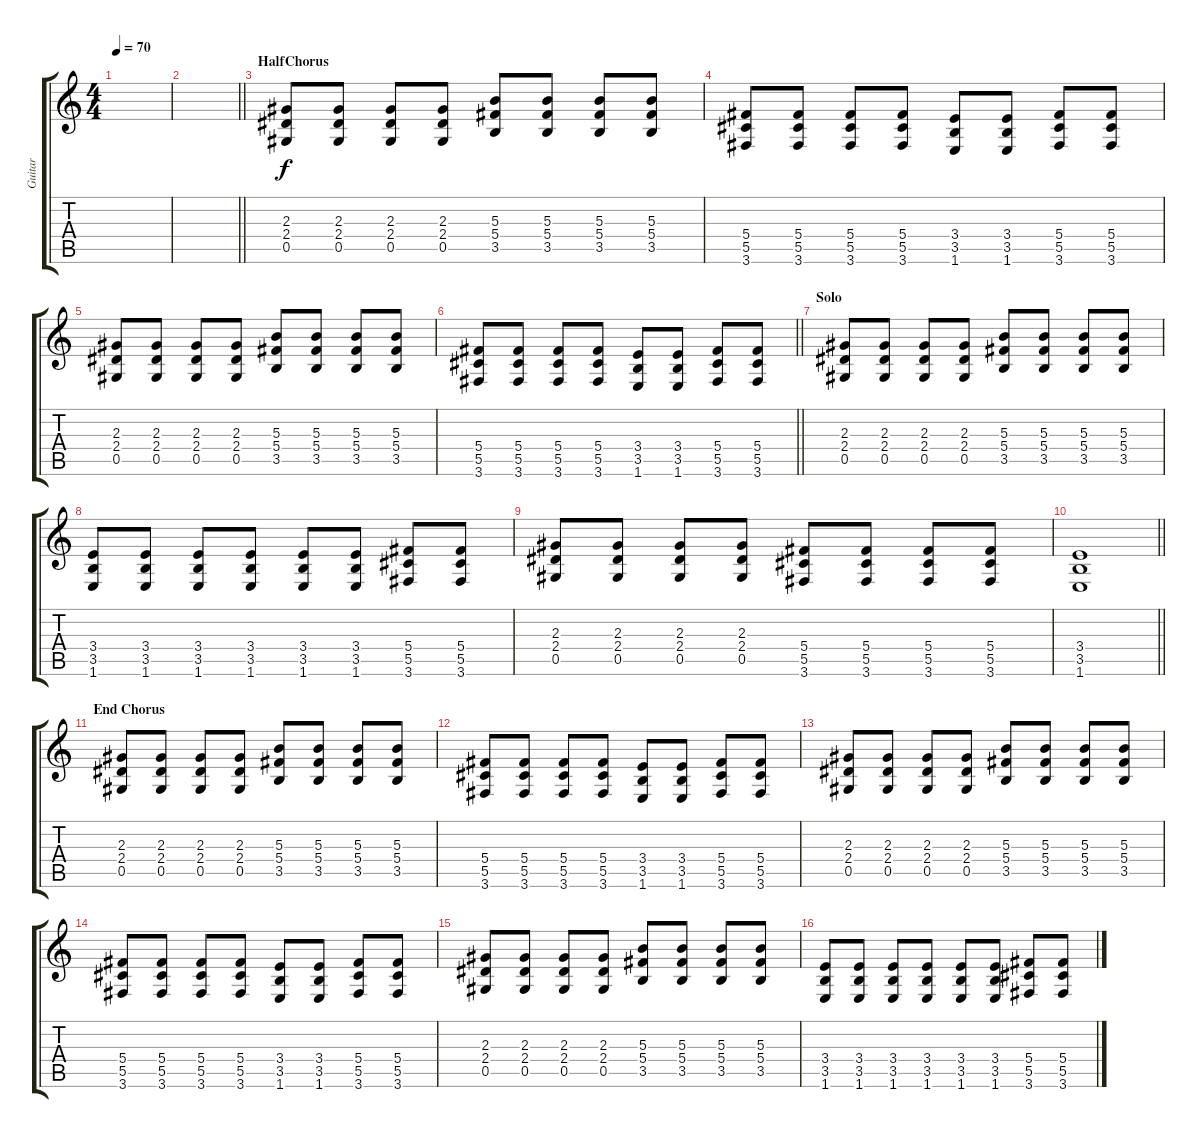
\track ("Guitar" "Guitar") {instrument distortionguitar}
\staff {score tabs}
\tuning (Eb4 Bb3 Gb3 Db3 Ab2 Eb2) {hide}
\ts (4 4)
\tempo 70
\clef g2
\ks c
|
\barLineRight lightlight
|
\section ("" "HalfChorus")
(2.3 2.4 0.5).8 (2.3 2.4 0.5).8 (2.3 2.4 0.5).8 (2.3 2.4 0.5).8 (5.3 5.4 3.5).8 (5.3 5.4 3.5).8 (5.3 5.4 3.5).8 (5.3 5.4 3.5).8 |
(5.4 5.5 3.6).8 (5.4 5.5 3.6).8 (5.4 5.5 3.6).8 (5.4 5.5 3.6).8 (3.4 3.5 1.6).8 (3.4 3.5 1.6).8 (5.4 5.5 3.6).8 (5.4 5.5 3.6).8 |
(2.3 2.4 0.5).8 (2.3 2.4 0.5).8 (2.3 2.4 0.5).8 (2.3 2.4 0.5).8 (5.3 5.4 3.5).8 (5.3 5.4 3.5).8 (5.3 5.4 3.5).8 (5.3 5.4 3.5).8 |
\barLineRight lightlight
(5.4 5.5 3.6).8 (5.4 5.5 3.6).8 (5.4 5.5 3.6).8 (5.4 5.5 3.6).8 (3.4 3.5 1.6).8 (3.4 3.5 1.6).8 (5.4 5.5 3.6).8 (5.4 5.5 3.6).8 |
\section ("" "Solo")
(2.3 2.4 0.5).8 (2.3 2.4 0.5).8 (2.3 2.4 0.5).8 (2.3 2.4 0.5).8 (5.3 5.4 3.5).8 (5.3 5.4 3.5).8 (5.3 5.4 3.5).8 (5.3 5.4 3.5).8 |
(3.4 3.5 1.6).8 (3.4 3.5 1.6).8 (3.4 3.5 1.6).8 (3.4 3.5 1.6).8 (3.4 3.5 1.6).8 (3.4 3.5 1.6).8 (5.4 5.5 3.6).8 (5.4 5.5 3.6).8 |
(2.3 2.4 0.5).8 (2.3 2.4 0.5).8 (2.3 2.4 0.5).8 (2.3 2.4 0.5).8 (5.4 5.5 3.6).8 (5.4 5.5 3.6).8 (5.4 5.5 3.6).8 (5.4 5.5 3.6).8 |
\barLineRight lightlight
(3.4 3.5 1.6).1 |
\section ("" "End Chorus")
(2.3 2.4 0.5).8 (2.3 2.4 0.5).8 (2.3 2.4 0.5).8 (2.3 2.4 0.5).8 (5.3 5.4 3.5).8 (5.3 5.4 3.5).8 (5.3 5.4 3.5).8 (5.3 5.4 3.5).8 |
(5.4 5.5 3.6).8 (5.4 5.5 3.6).8 (5.4 5.5 3.6).8 (5.4 5.5 3.6).8 (3.4 3.5 1.6).8 (3.4 3.5 1.6).8 (5.4 5.5 3.6).8 (5.4 5.5 3.6).8 |
(2.3 2.4 0.5).8 (2.3 2.4 0.5).8 (2.3 2.4 0.5).8 (2.3 2.4 0.5).8 (5.3 5.4 3.5).8 (5.3 5.4 3.5).8 (5.3 5.4 3.5).8 (5.3 5.4 3.5).8 |
(5.4 5.5 3.6).8 (5.4 5.5 3.6).8 (5.4 5.5 3.6).8 (5.4 5.5 3.6).8 (3.4 3.5 1.6).8 (3.4 3.5 1.6).8 (5.4 5.5 3.6).8 (5.4 5.5 3.6).8 |
(2.3 2.4 0.5).8 (2.3 2.4 0.5).8 (2.3 2.4 0.5).8 (2.3 2.4 0.5).8 (5.3 5.4 3.5).8 (5.3 5.4 3.5).8 (5.3 5.4 3.5).8 (5.3 5.4 3.5).8 |
(3.4 3.5 1.6).8 (3.4 3.5 1.6).8 (3.4 3.5 1.6).8 (3.4 3.5 1.6).8 (3.4 3.5 1.6).8 (3.4 3.5 1.6).8 (5.4 5.5 3.6).8 (5.4 5.5 3.6).8
